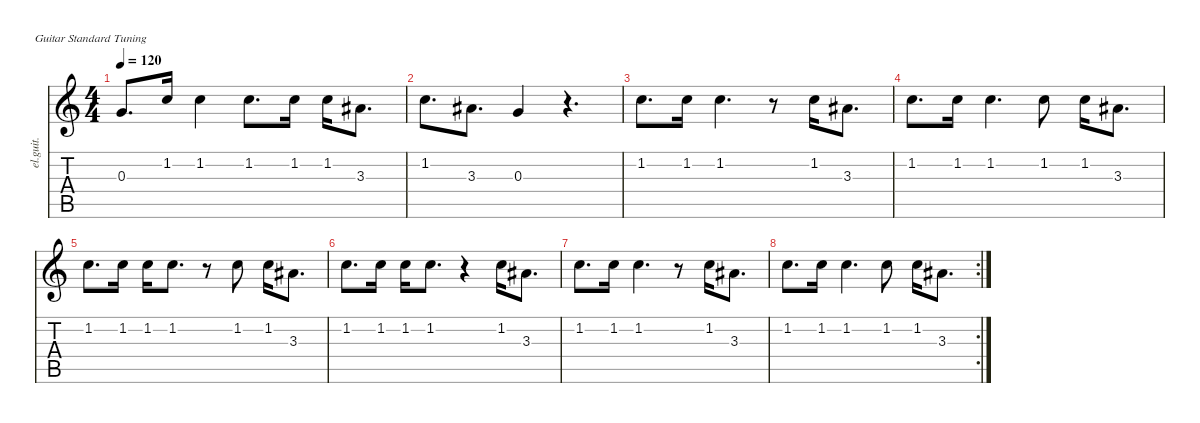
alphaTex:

\defaultSystemsLayout 4
\hideDynamics
\bracketExtendMode nobrackets
\track ("Clean Guitar" "el.guit.") {instrument electricguitarclean}
\staff {score tabs}
\tuning (E4 B3 G3 D3 A2 E2)
\ts (4 4)
\tempo 120
\clef g2
\ks c
0.3.8{d dy mf instrument electricguitarclean beam Up} 1.2.16{beam Up} 1.2.4{beam Down} 1.2.8{d beam Down} 1.2.16{beam Down} 1.2.16{beam Down} 3.3{acc #}.8{d beam Down} |
1.2.8{d beam Down} 3.3{acc #}.8{d beam Down} 0.3.4{beam Up} r.4{d beam Down} |
1.2.8{d beam Down} 1.2.16{beam Down} 1.2.4{d beam Down} r.8{beam Down} 1.2.16{beam Down} 3.3{acc #}.8{d beam Down} |
1.2.8{d beam Down} 1.2.16{beam Down} 1.2.4{d beam Down} 1.2.8{beam Down} 1.2.16{beam Down} 3.3{acc #}.8{d beam Down} |
1.2.8{d beam Down} 1.2.16{beam Down} 1.2.16{beam Down} 1.2.8{d beam Down} r.8{beam Down} 1.2.8{beam Down} 1.2.16{beam Down} 3.3{acc #}.8{d beam Down} |
1.2.8{d beam Down} 1.2.16{beam Down} 1.2.16{beam Down} 1.2.8{d beam Down} r.4{beam Down} 1.2.16{beam Down} 3.3{acc #}.8{d beam Down} |
1.2.8{d beam Down} 1.2.16{beam Down} 1.2.4{d beam Down} r.8{beam Down} 1.2.16{beam Down} 3.3{acc #}.8{d beam Down} |
\rc 2
1.2.8{d beam Down} 1.2.16{beam Down} 1.2.4{d beam Down} 1.2.8{beam Down} 1.2.16{beam Down} 3.3{acc #}.8{d beam Down}
